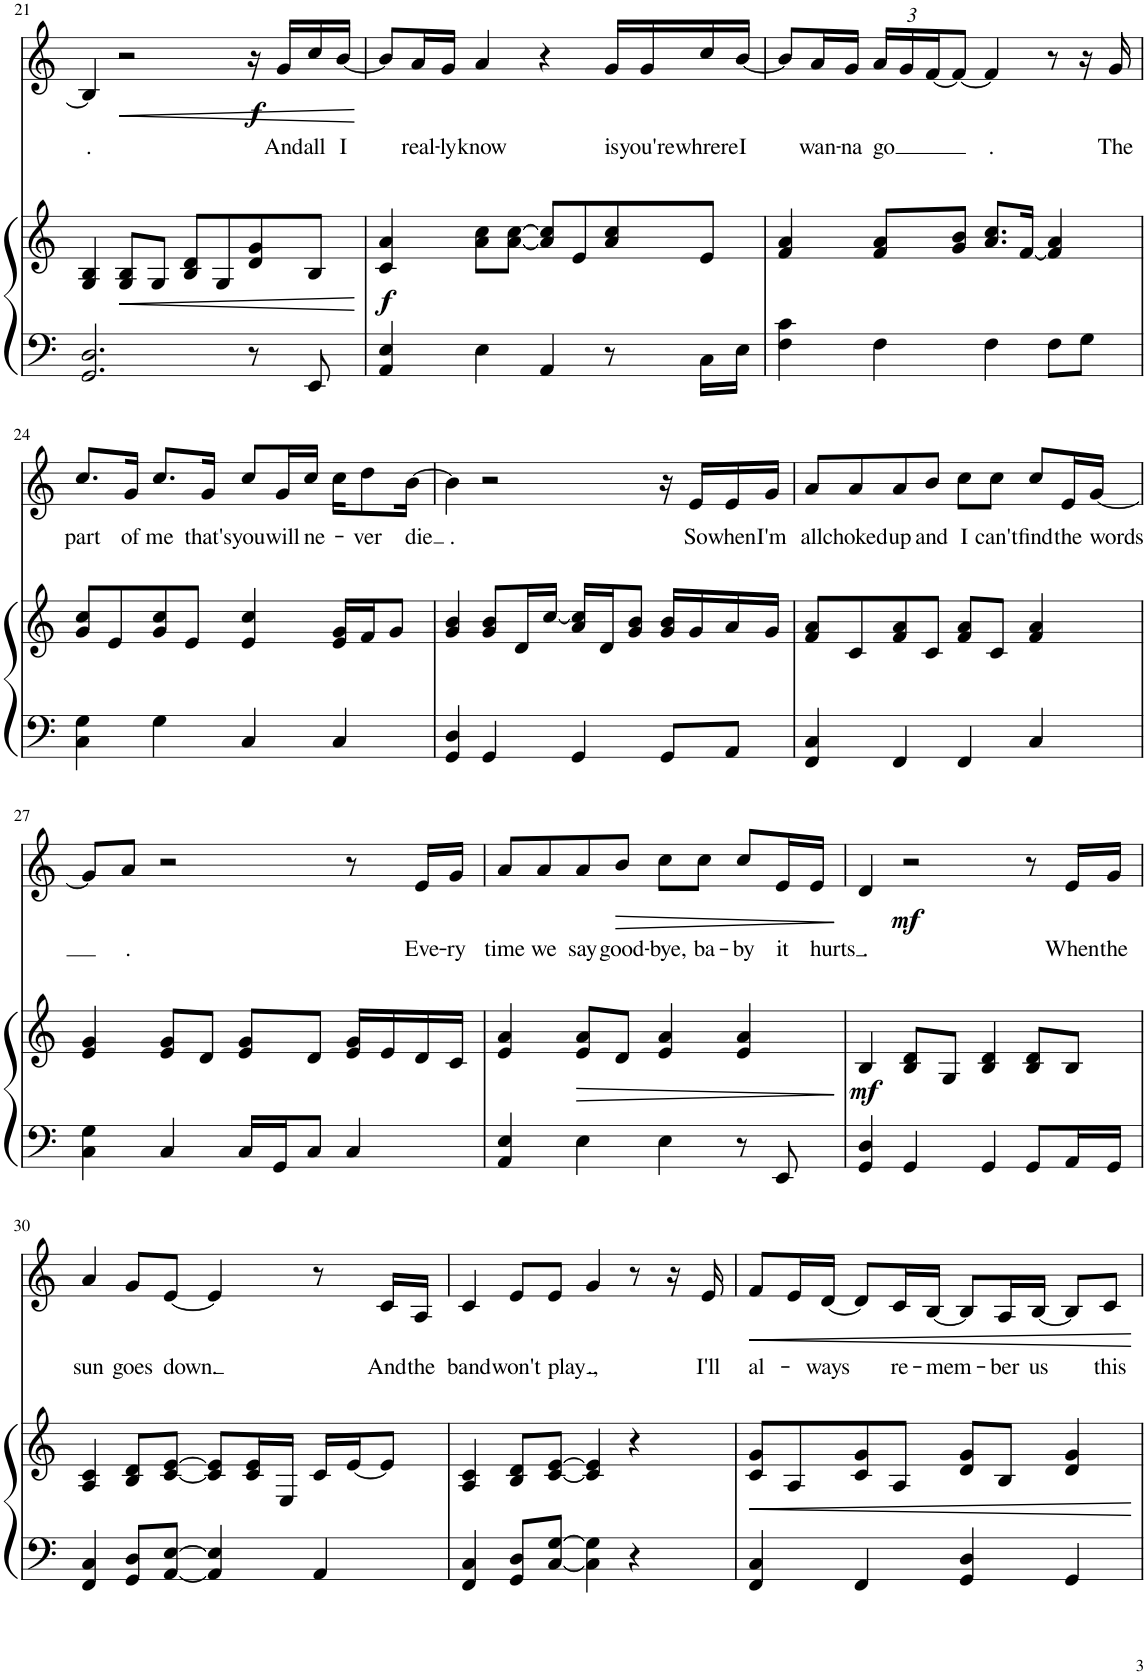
**kern	**kern	**dynam	**kern	**text	**dynam
*part2	*part2	*part2	*part1	*part1	*part1
*staff3	*staff2	*staff2/3	*staff1	*staff1	*staff1
*I"Piano	*	*	*I"Soprano	*	*
*I'Pno	*	*	*I'S	*	*
!!LO:PB:g=z
*clefF4	*clefG2	*	*clefG2	*	*
*k[]	*k[]	*	*k[]	*	*
*M4/4	*M4/4	*	*M4/4	*	*
=21	=21	=21	=21	=21	=21
!	!	!	!	!LO:LY:b	!
2.GG/ 2.D/	4G/ 4B/	.	4B/]	.	.
!	!	!LO:HP:b	!	!	!LO:HP:b
.	8G/ 8B/L	<	2r	.	<
.	8G/J	.	.	.	.
.	8B/ 8d/L	.	.	.	.
.	8G/	.	.	.	.
!	!	!	!	!	!LO:DY:b
8r	8d/ 8g/	.	16r	.	f
!	!	!	!	!LO:LY:b	!
.	.	.	16g/LL	And	.
!	!	!	!	!LO:LY:b	!
8EE/	8B/J	.	16cc/	all	.
!	!	!	!	!LO:LY:b	!
.	.	.	[16b/JJ	I	.
.	.	[	.	.	[
=22	=22	=22	=22	=22	=22
!	!	!LO:DY:b	!	!	!
4AA/ 4E/	4c/ 4a/	f	8b/L]	.	.
!	!	!	!	!LO:LY:b	!
.	.	.	16a/L	real-	.
!	!	!	!	!LO:LY:b	!
.	.	.	16g/JJ	-ly	.
!	!	!	!	!LO:LY:b	!
4E\	8a\ 8cc\L	.	4a/	know	.
.	[8a\ [8cc\J	.	.	.	.
4AA/	8a/] 8cc/]L	.	4r	.	.
.	8e/	.	.	.	.
!	!	!	!	!LO:LY:b	!
8r	8a/ 8cc/	.	16g/LL	is	.
!	!	!	!	!LO:LY:b	!
.	.	.	16g/	you're	.
!	!	!	!	!LO:LY:b	!
16C\LL	8e/J	.	16cc/	whrere	.
!	!	!	!	!LO:LY:b	!
16E\JJ	.	.	[16b/JJ	I	.
=23	=23	=23	=23	=23	=23
4F\ 4c\	4f/ 4a/	.	8b/L]	.	.
!	!	!	!	!LO:LY:b	!
.	.	.	16a/L	wan-	.
!	!	!	!	!LO:LY:b	!
.	.	.	16g/JJ	-na	.
*	*	*	*Xbrackettup	*	*
!	!	!	!	!LO:LY:b	!
4F\	8f/ 8a/L	.	24a/LL	go	.
.	.	.	24g/	.	.
.	.	.	[24f/J	.	.
.	8g/ 8b/J	.	8f/J_	.	.
!	!	!	!	!LO:LY:b	!
4F\	8.a/ 8.cc/L	.	4f/]	.	.
.	[16f/Jk	.	.	.	.
8F\L	4f/] 4a/	.	8r	.	.
8G\J	.	.	16r	.	.
!	!	!	!	!LO:LY:b	!
.	.	.	16g/	The	.
!!LO:LB:g=z
=24	=24	=24	=24	=24	=24
!	!	!	!	!LO:LY:b	!
4C\ 4G\	8g/ 8cc/L	.	8.cc/L	part	.
.	8e/	.	.	.	.
!	!	!	!	!LO:LY:b	!
.	.	.	16g/Jk	of	.
!	!	!	!	!LO:LY:b	!
4G\	8g/ 8cc/	.	8.cc/L	me	.
.	8e/J	.	.	.	.
!	!	!	!	!LO:LY:b	!
.	.	.	16g/Jk	that's	.
!	!	!	!	!LO:LY:b	!
4C/	4e/ 4cc/	.	8cc/L	you	.
!	!	!	!	!LO:LY:b	!
.	.	.	16g/L	will	.
!	!	!	!	!LO:LY:b	!
.	.	.	16cc/JJ	ne-	.
4C/	16e/ 16g/LL	.	16cc\KL	.	.
!	!	!	!	!LO:LY:b	!
.	16f/J	.	8dd\	-ver	.
.	8g/J	.	.	.	.
!	!	!	!	!LO:LY:b	!
.	.	.	[16b\Jk	die	.
=25	=25	=25	=25	=25	=25
!	!	!	!	!LO:LY:b	!
4GG/ 4D/	4g/ 4b/	.	4b\]	.	.
4GG/	8g/ 8b/L	.	2r	.	.
.	16d/L	.	.	.	.
.	[16cc/JJ	.	.	.	.
4GG/	16a/ 16cc/]LL	.	.	.	.
.	16d/J	.	.	.	.
.	8g/ 8b/J	.	.	.	.
8GG/L	16g/ 16b/LL	.	16r	.	.
!	!	!	!	!LO:LY:b	!
.	16g/	.	16e/LL	So	.
!	!	!	!	!LO:LY:b	!
8AA/J	16a/	.	16e/	when	.
!	!	!	!	!LO:LY:b	!
.	16g/JJ	.	16g/JJ	I'm	.
=26	=26	=26	=26	=26	=26
!	!	!	!	!LO:LY:b	!
4FF/ 4C/	8f/ 8a/L	.	8a/L	all	.
!	!	!	!	!LO:LY:b	!
.	8c/	.	8a/	choked	.
!	!	!	!	!LO:LY:b	!
4FF/	8f/ 8a/	.	8a/	up	.
!	!	!	!	!LO:LY:b	!
.	8c/J	.	8b/J	and	.
!	!	!	!	!LO:LY:b	!
4FF/	8f/ 8a/L	.	8cc\L	I	.
!	!	!	!	!LO:LY:b	!
.	8c/J	.	8cc\J	can't	.
!	!	!	!	!LO:LY:b	!
4C/	4f/ 4a/	.	8cc/L	find	.
!	!	!	!	!LO:LY:b	!
.	.	.	16e/L	the	.
!	!	!	!	!LO:LY:b	!
.	.	.	[16g/JJ	words	.
!!LO:LB:g=z
=27	=27	=27	=27	=27	=27
4C\ 4G\	4e/ 4g/	.	8g/L]	.	.
!	!	!	!	!LO:LY:b	!
.	.	.	8a/J	.	.
4C/	8e/ 8g/L	.	2r	.	.
.	8d/J	.	.	.	.
16C/LL	8e/ 8g/L	.	.	.	.
16GG/J	.	.	.	.	.
8C/J	8d/J	.	.	.	.
4C/	16e/ 16g/LL	.	8r	.	.
.	16e/	.	.	.	.
!	!	!	!	!LO:LY:b	!
.	16d/	.	16e/LL	Eve-	.
!	!	!	!	!LO:LY:b	!
.	16c/JJ	.	16g/JJ	-ry	.
=28	=28	=28	=28	=28	=28
!	!	!	!	!LO:LY:b	!
4AA/ 4E/	4e/ 4a/	.	8a/L	time	.
!	!	!	!	!LO:LY:b	!
.	.	.	8a/	we	.
!	!	!LO:HP:b	!	!LO:LY:b	!
4E\	8e/ 8a/L	>	8a/	say	.
!	!	!	!	!LO:LY:b	!LO:HP:b
.	8d/J	.	8b/J	good-	>
!	!	!	!	!LO:LY:b	!
4E\	4e/ 4a/	.	8cc\L	-bye,	.
!	!	!	!	!LO:LY:b	!
.	.	.	8cc\J	ba-	.
!	!	!	!	!LO:LY:b	!
8r	4e/ 4a/	.	8cc/L	-by	.
!	!	!	!	!LO:LY:b	!
8EE/	.	.	16e/L	it	.
!	!	!	!	!LO:LY:b	!
.	.	.	16e/JJ	hurts	.
.	.	]	.	.	]
=29	=29	=29	=29	=29	=29
!	!	!LO:DY:b	!	!LO:LY:b	!
4GG/ 4D/	4B/	mf	4d/	.	.
!	!	!	!	!	!LO:DY:b
4GG/	8B/ 8d/L	.	2r	.	mf
.	8G/J	.	.	.	.
4GG/	4B/ 4d/	.	.	.	.
8GG/L	8B/ 8d/L	.	8r	.	.
!	!	!	!	!LO:LY:b	!
16AA/L	8B/J	.	16e/LL	When	.
!	!	!	!	!LO:LY:b	!
16GG/JJ	.	.	16g/JJ	the	.
!!LO:LB:g=z
=30	=30	=30	=30	=30	=30
!	!	!	!	!LO:LY:b	!
4FF/ 4C/	4A/ 4c/	.	4a/	sun	.
!	!	!	!	!LO:LY:b	!
8GG/ 8D/L	8B/ 8d/L	.	8g/L	goes	.
!	!	!	!	!LO:LY:b	!
[8AA/ [8E/J	[8c/ [8e/J	.	[8e/J	down	.
!	!	!	!	!LO:LY:b	!
4AA/] 4E/]	8c/] 8e/]L	.	4e/]	.	.
.	16c/ 16e/L	.	.	.	.
.	16E/JJ	.	.	.	.
4AA/	16c/LL	.	8r	.	.
.	[16e/J	.	.	.	.
!	!	!	!	!LO:LY:b	!
.	8e/J]	.	16c/LL	And	.
!	!	!	!	!LO:LY:b	!
.	.	.	16A/JJ	the	.
=31	=31	=31	=31	=31	=31
!	!	!	!	!LO:LY:b	!
4FF/ 4C/	4A/ 4c/	.	4c/	band	.
!	!	!	!	!LO:LY:b	!
8GG/ 8D/L	8B/ 8d/L	.	8e/L	won't	.
!	!	!	!	!LO:LY:b	!
[8C/ [8G/J	[8c/ [8e/J	.	8e/J	play	.
!	!	!	!	!LO:LY:b	!
4C\] 4G\]	4c/] 4e/]	.	4g/	.,	.
4r	4r	.	8r	.	.
.	.	.	16r	.	.
!	!	!	!	!LO:LY:b	!
.	.	.	16e/	I'll	.
=32	=32	=32	=32	=32	=32
!	!	!LO:HP:b	!	!LO:LY:b	!LO:HP:b
4FF/ 4C/	8c/ 8g/L	<	8f/L	al-	<
.	8A/	.	16e/L	.	.
!	!	!	!	!LO:LY:b	!
.	.	.	[16d/JJ	-ways	.
4FF/	8c/ 8g/	.	8d/L]	.	.
!	!	!	!	!LO:LY:b	!
.	8A/J	.	16c/L	re-	.
!	!	!	!	!LO:LY:b	!
.	.	.	[16B/JJ	-mem-	.
4GG/ 4D/	8d/ 8g/L	.	8B/L]	.	.
!	!	!	!	!LO:LY:b	!
.	8B/J	.	16A/L	-ber	.
!	!	!	!	!LO:LY:b	!
.	.	.	[16B/JJ	us	.
4GG/	4d/ 4g/	.	8B/L]	.	.
!	!	!	!	!LO:LY:b	!
.	.	.	8c/J	this	.
.	.	[	.	.	[
=	=	=	=	=	=
*-	*-	*-	*-	*-	*-
